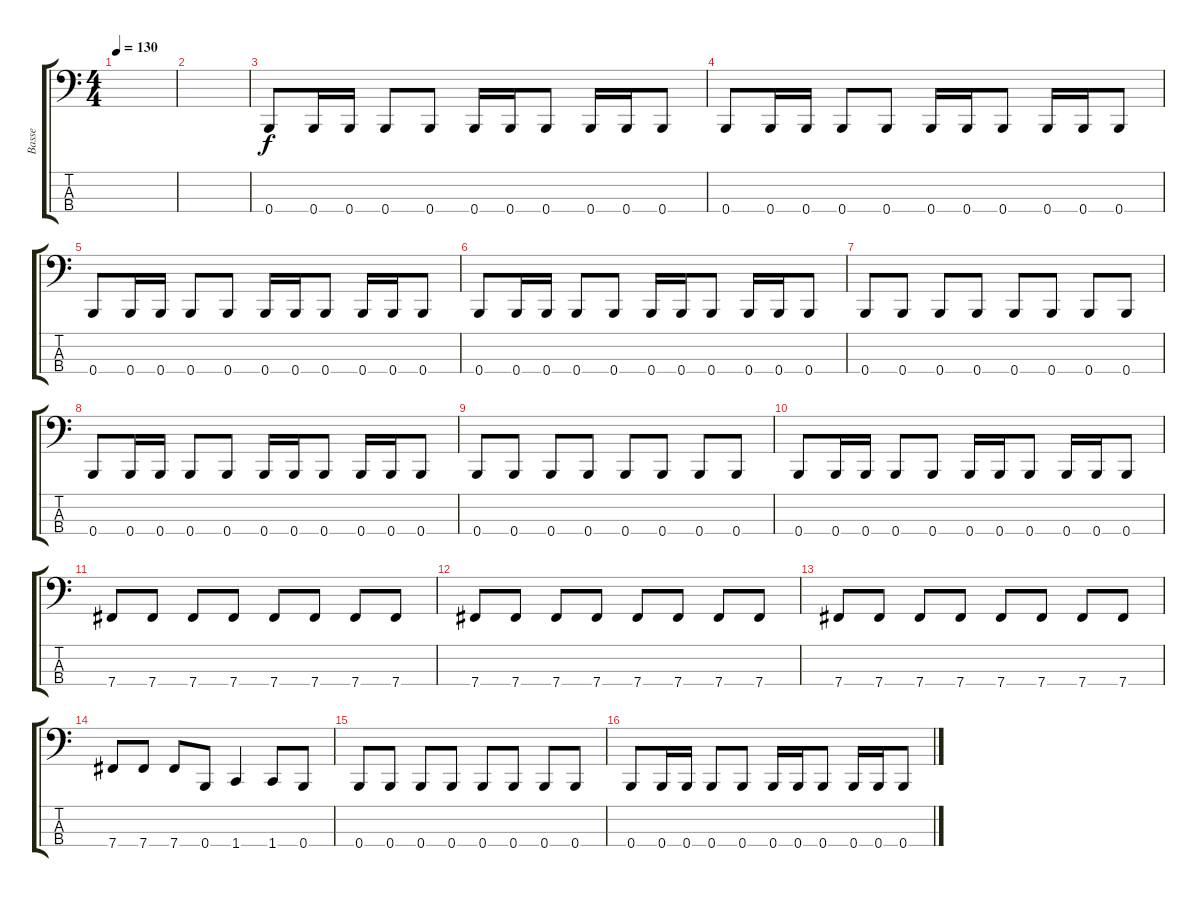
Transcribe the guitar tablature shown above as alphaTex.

\track ("Basse" "Basse") {instrument electricbasspick}
\staff {score tabs}
\tuning (D2 A1 E1 B0) {hide}
\ts (4 4)
\tempo 130
\clef f4
\ks c
|
|
0.4.8 0.4.16 0.4.16 0.4.8 0.4.8 0.4.16 0.4.16 0.4.8 0.4.16 0.4.16 0.4.8 |
0.4.8 0.4.16 0.4.16 0.4.8 0.4.8 0.4.16 0.4.16 0.4.8 0.4.16 0.4.16 0.4.8 |
0.4.8 0.4.16 0.4.16 0.4.8 0.4.8 0.4.16 0.4.16 0.4.8 0.4.16 0.4.16 0.4.8 |
0.4.8 0.4.16 0.4.16 0.4.8 0.4.8 0.4.16 0.4.16 0.4.8 0.4.16 0.4.16 0.4.8 |
0.4.8 0.4.8 0.4.8 0.4.8 0.4.8 0.4.8 0.4.8 0.4.8 |
0.4.8 0.4.16 0.4.16 0.4.8 0.4.8 0.4.16 0.4.16 0.4.8 0.4.16 0.4.16 0.4.8 |
0.4.8 0.4.8 0.4.8 0.4.8 0.4.8 0.4.8 0.4.8 0.4.8 |
0.4.8 0.4.16 0.4.16 0.4.8 0.4.8 0.4.16 0.4.16 0.4.8 0.4.16 0.4.16 0.4.8 |
7.4.8 7.4.8 7.4.8 7.4.8 7.4.8 7.4.8 7.4.8 7.4.8 |
7.4.8 7.4.8 7.4.8 7.4.8 7.4.8 7.4.8 7.4.8 7.4.8 |
7.4.8 7.4.8 7.4.8 7.4.8 7.4.8 7.4.8 7.4.8 7.4.8 |
7.4.8 7.4.8 7.4.8 0.4.8 1.4.4 1.4.8 0.4.8 |
0.4.8 0.4.8 0.4.8 0.4.8 0.4.8 0.4.8 0.4.8 0.4.8 |
0.4.8 0.4.16 0.4.16 0.4.8 0.4.8 0.4.16 0.4.16 0.4.8 0.4.16 0.4.16 0.4.8
